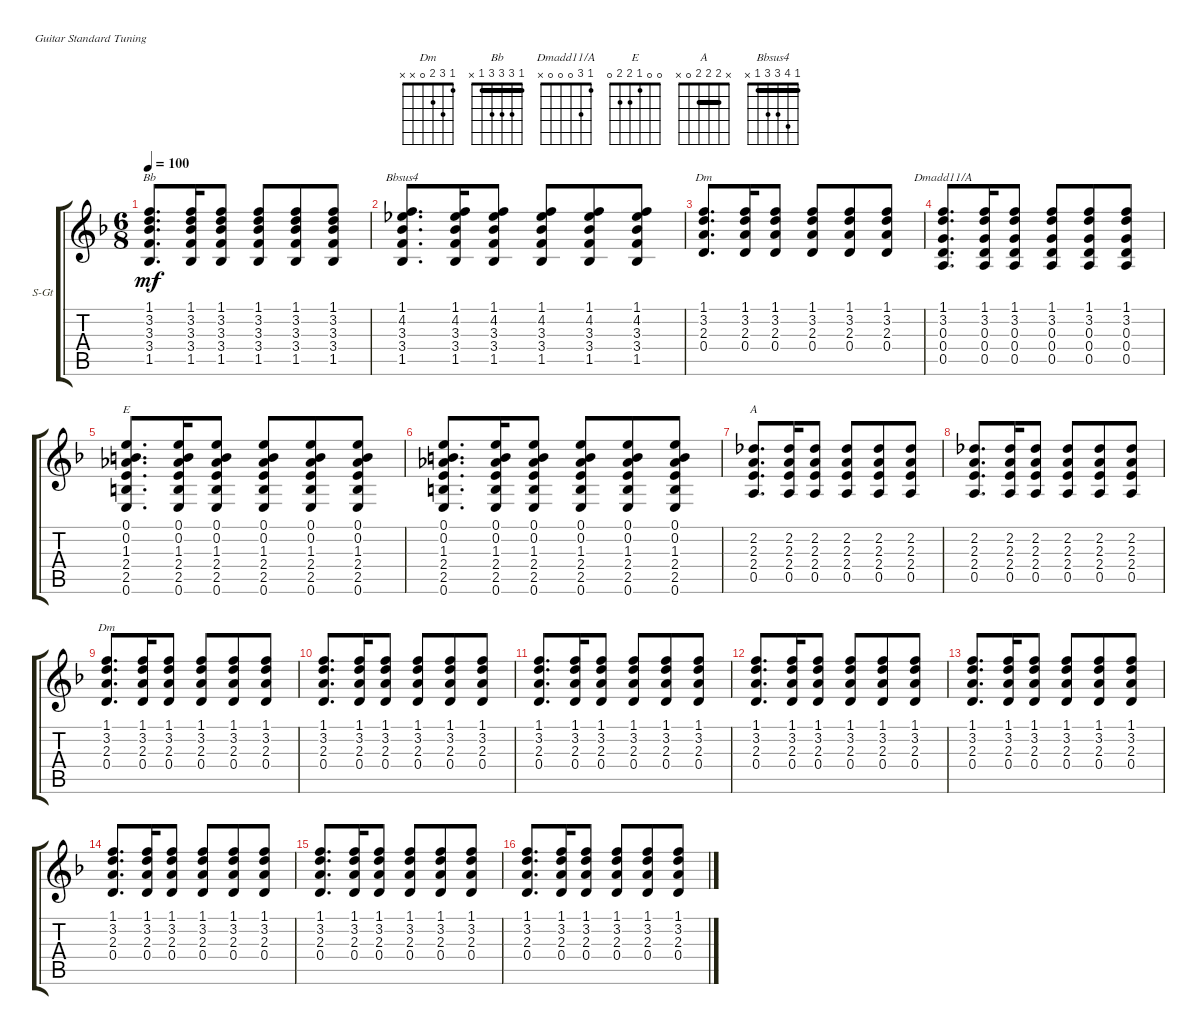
\defaultSystemsLayout 4
\bracketExtendMode groupsimilarinstruments
\firstSystemTrackNameOrientation horizontal
\otherSystemsTrackNameOrientation horizontal
\track ("Acustica" "S-Gt") {instrument acousticguitarsteel}
\staff {score tabs}
\tuning (E4 B3 G3 D3 A2 E2)
\chord ("Dm" 1 3 2 0 x x)
\chord ("Bb" 1 3 3 3 1 x) {barre 1}
\chord ("Dmadd11/A" 1 3 0 0 0 x)
\chord ("E" 0 0 1 2 2 0)
\chord ("A" x 2 2 2 0 x) {barre (2 2)}
\chord ("Bbsus4" 1 4 3 3 1 x) {barre 1}
\ts (6 8)
\tempo 100
\clef g2
\ks dminor
(1.5 3.4 3.3 3.2 1.1).8{d ch "Bb" dy mf} (1.5 3.4 3.3 3.2 1.1).16 (1.5 3.4 3.3 3.2 1.1).8 (1.5 3.4 3.3 3.2 1.1).8 (1.5 3.4 3.3 3.2 1.1).8 (1.5 3.4 3.3 3.2 1.1).8 |
(1.5 3.4 3.3 4.2 1.1).8{d ch "Bbsus4"} (1.5 3.4 3.3 4.2 1.1).16 (1.5 3.4 3.3 4.2 1.1).8 (1.5 3.4 3.3 4.2 1.1).8 (1.5 3.4 3.3 4.2 1.1).8 (1.5 3.4 3.3 4.2 1.1).8 |
(0.4 2.3 3.2 1.1).8{d ch "Dm"} (0.4 2.3 3.2 1.1).16 (0.4 2.3 3.2 1.1).8 (0.4 2.3 3.2 1.1).8 (0.4 2.3 3.2 1.1).8 (0.4 2.3 3.2 1.1).8 |
(0.4 0.3 3.2 1.1 0.5).8{d ch "Dmadd11/A"} (0.4 0.3 3.2 1.1 0.5).16 (0.4 0.3 3.2 1.1 0.5).8 (0.4 0.3 3.2 1.1 0.5).8 (0.4 0.3 3.2 1.1 0.5).8 (0.4 0.3 3.2 1.1 0.5).8 |
(0.6 2.5 2.4 1.3 0.2 0.1).8{d ch "E"} (0.6 2.5 2.4 1.3 0.2 0.1).16 (0.6 2.5 2.4 1.3 0.2 0.1).8 (0.6 2.5 2.4 1.3 0.2 0.1).8 (0.6 2.5 2.4 1.3 0.2 0.1).8 (0.6 2.5 2.4 1.3 0.2 0.1).8 |
(0.6 2.5 2.4 1.3 0.2 0.1).8{d} (0.6 2.5 2.4 1.3 0.2 0.1).16 (0.6 2.5 2.4 1.3 0.2 0.1).8 (0.6 2.5 2.4 1.3 0.2 0.1).8 (0.6 2.5 2.4 1.3 0.2 0.1).8 (0.6 2.5 2.4 1.3 0.2 0.1).8 |
(0.5 2.4 2.3 2.2).8{d ch "A"} (0.5 2.4 2.3 2.2).16 (0.5 2.4 2.3 2.2).8 (0.5 2.4 2.3 2.2).8 (0.5 2.4 2.3 2.2).8 (0.5 2.4 2.3 2.2).8 |
(0.5 2.4 2.3 2.2).8{d} (0.5 2.4 2.3 2.2).16 (0.5 2.4 2.3 2.2).8 (0.5 2.4 2.3 2.2).8 (0.5 2.4 2.3 2.2).8 (0.5 2.4 2.3 2.2).8 |
(0.4 2.3 3.2 1.1).8{d ch "Dm"} (0.4 2.3 3.2 1.1).16 (0.4 2.3 3.2 1.1).8 (0.4 2.3 3.2 1.1).8 (0.4 2.3 3.2 1.1).8 (0.4 2.3 3.2 1.1).8 |
(0.4 2.3 3.2 1.1).8{d} (0.4 2.3 3.2 1.1).16 (0.4 2.3 3.2 1.1).8 (0.4 2.3 3.2 1.1).8 (0.4 2.3 3.2 1.1).8 (0.4 2.3 3.2 1.1).8 |
(0.4 2.3 3.2 1.1).8{d} (0.4 2.3 3.2 1.1).16 (0.4 2.3 3.2 1.1).8 (0.4 2.3 3.2 1.1).8 (0.4 2.3 3.2 1.1).8 (0.4 2.3 3.2 1.1).8 |
(0.4 2.3 3.2 1.1).8{d} (0.4 2.3 3.2 1.1).16 (0.4 2.3 3.2 1.1).8 (0.4 2.3 3.2 1.1).8 (0.4 2.3 3.2 1.1).8 (0.4 2.3 3.2 1.1).8 |
(0.4 2.3 3.2 1.1).8{d} (0.4 2.3 3.2 1.1).16 (0.4 2.3 3.2 1.1).8 (0.4 2.3 3.2 1.1).8 (0.4 2.3 3.2 1.1).8 (0.4 2.3 3.2 1.1).8 |
(0.4 2.3 3.2 1.1).8{d} (0.4 2.3 3.2 1.1).16 (0.4 2.3 3.2 1.1).8 (0.4 2.3 3.2 1.1).8 (0.4 2.3 3.2 1.1).8 (0.4 2.3 3.2 1.1).8 |
(0.4 2.3 3.2 1.1).8{d} (0.4 2.3 3.2 1.1).16 (0.4 2.3 3.2 1.1).8 (0.4 2.3 3.2 1.1).8 (0.4 2.3 3.2 1.1).8 (0.4 2.3 3.2 1.1).8 |
(0.4 2.3 3.2 1.1).8{d} (0.4 2.3 3.2 1.1).16 (0.4 2.3 3.2 1.1).8 (0.4 2.3 3.2 1.1).8 (0.4 2.3 3.2 1.1).8 (0.4 2.3 3.2 1.1).8
